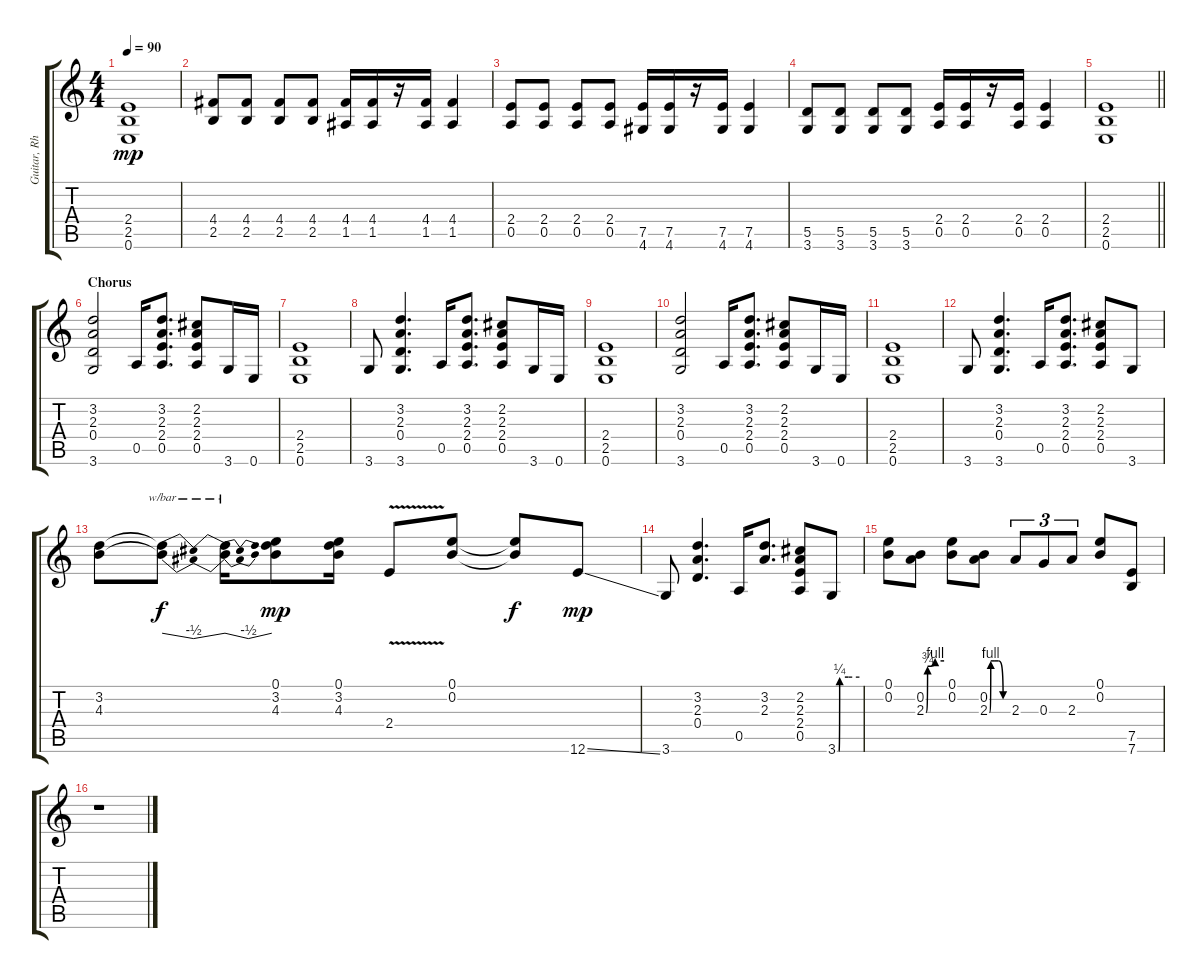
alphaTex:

\track ("Guitar, Rhythm Overdub" "Guitar, Rh") {instrument distortionguitar}
\staff {score tabs}
\tuning (E4 B3 G3 D3 A2 E2) {hide}
\ts (4 4)
\tempo 90
\clef g2
\ks c
(2.4 2.5 0.6).1{dy mp} |
(4.4 2.5).8 (4.4 2.5).8 (4.4 2.5).8 (4.4 2.5).8 (4.4 1.5).16 (4.4 1.5).16 r.16 (4.4 1.5).16 (4.4 1.5).4 |
(2.4 0.5).8 (2.4 0.5).8 (2.4 0.5).8 (2.4 0.5).8 (7.5 4.6).16 (7.5 4.6).16 r.16 (7.5 4.6).16 (7.5 4.6).4 |
(5.5 3.6).8 (5.5 3.6).8 (5.5 3.6).8 (5.5 3.6).8 (2.4 0.5).16 (2.4 0.5).16 r.16 (2.4 0.5).16 (2.4 0.5).4 |
\barLineRight lightlight
(2.4 2.5 0.6).1 |
\section ("" "Chorus")
(3.2 2.3 0.4 3.6).2 0.5.16 (3.2 2.3 2.4 0.5).8{d} (2.2 2.3 2.4 0.5).8 3.6.16 0.6.16 |
(2.4 2.5 0.6).1 |
3.6.8 (3.2 2.3 0.4 3.6).4{d} 0.5.16 (3.2 2.3 2.4 0.5).8{d} (2.2 2.3 2.4 0.5).8 3.6.16 0.6.16 |
(2.4 2.5 0.6).1 |
(3.2 2.3 0.4 3.6).2 0.5.16 (3.2 2.3 2.4 0.5).8{d} (2.2 2.3 2.4 0.5).8 3.6.16 0.6.16 |
(2.4 2.5 0.6).1 |
3.6.8 (3.2 2.3 0.4 3.6).4{d} 0.5.16 (3.2 2.3 2.4 0.5).8{d} (2.2 2.3 2.4 0.5).8 3.6.8 |
(3.2 4.3).8 (3.2{t} 4.3{t}).8{tbe (dip default 0 0 30 -2 60 0) dy f} (3.2{t} 4.3{t}).16{tbe (dip default 0 0 30 -2 60 0)} (0.1 3.2 4.3).8{dy mp} (0.1 3.2 4.3).16 2.4{v}.8 (0.1 0.2).8 (0.1{t} 0.2{t}).8{dy f} 12.6{ss}.8{dy mp} |
3.6.8 (3.2 2.3 0.4).4{d} 0.5.16 (3.2 2.3).8{d} (2.2 2.3 2.4 0.5).8 3.6{be (custom 0 0 4 0 6 1 30 1 60 1)}.8 |
(0.1 0.2).8 (0.2 2.3{be (custom 0 0 5 3 30 4 60 4)}).8 (0.1 0.2).8 (0.2 2.3{be (custom 0 0 4 4 15 4 30 4 45 0 60 0)}).8 2.3.8{tu (3 2)} 0.3.8{tu (3 2)} 2.3.8{tu (3 2)} (0.1 0.2).8 (7.5 7.6).8 |
r.1
